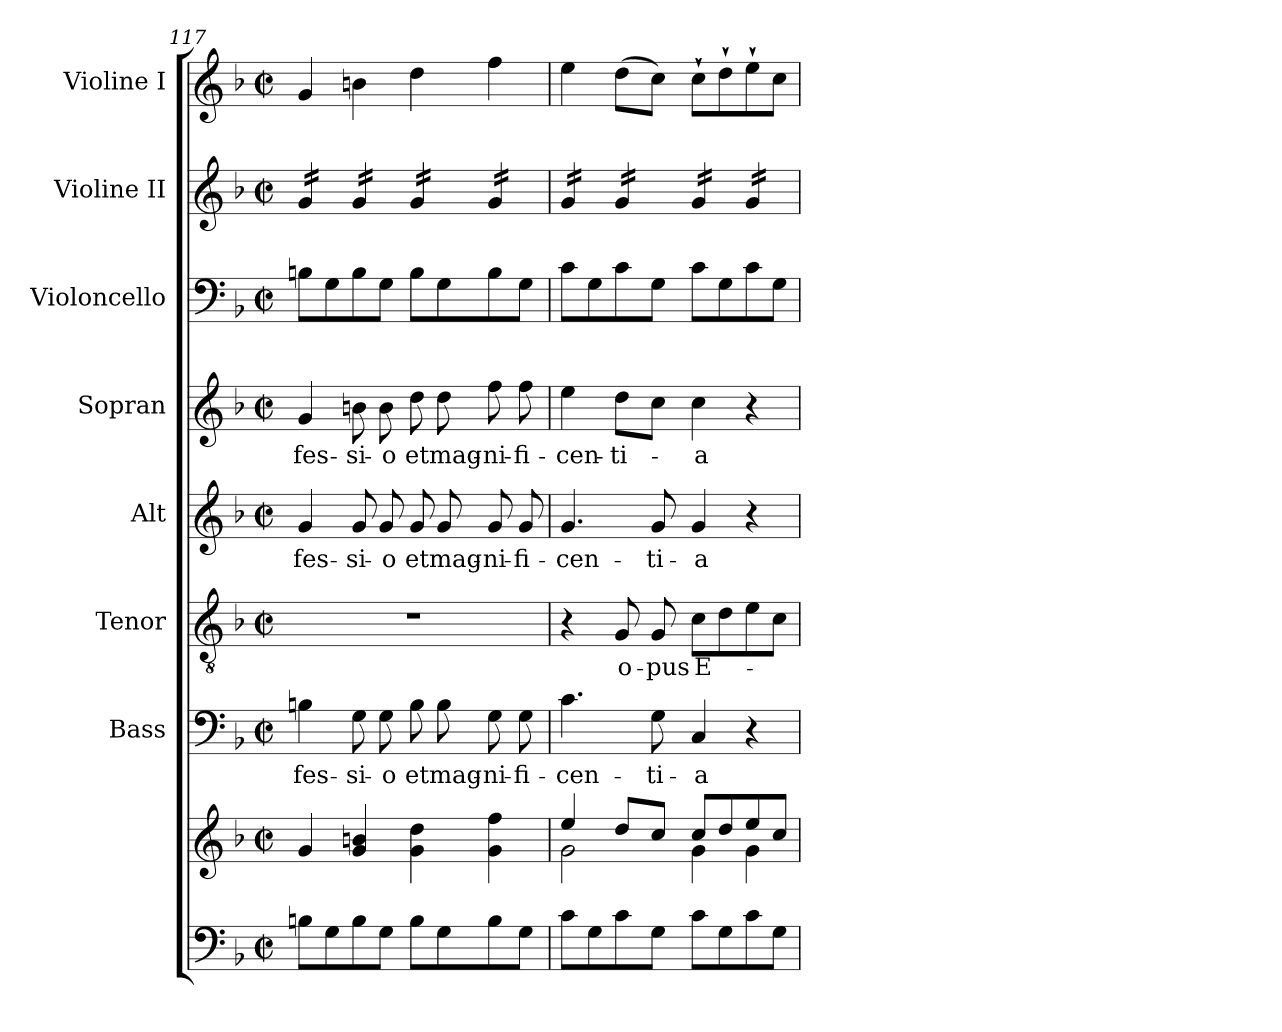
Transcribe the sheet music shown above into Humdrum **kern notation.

**kern	**kern	**kern	**text	**kern	**text	**kern	**text	**kern	**text	**kern	**kern	**kern
*part8	*part8	*part7	*part7	*part6	*part6	*part5	*part5	*part4	*part4	*part3	*part2	*part1
*staff9	*staff8	*staff7	*staff7	*staff6	*staff6	*staff5	*staff5	*staff4	*staff4	*staff3	*staff2	*staff1
*	*	*I"Bass	*	*I"Tenor	*	*I"Alt	*	*I"Sopran	*	*I"Violoncello	*I"Violine II	*I"Violine I
*	*	*I'B.	*	*I'T.	*	*I'A.	*	*I'S.	*	*I'Vc.	*I'Vl. II	*I'Vl. I
*clefF4	*clefG2	*clefF4	*	*clefGv2	*	*clefG2	*	*clefG2	*	*clefF4	*clefG2	*clefG2
*	*	*	*	*	*	*	*	*	*	*ITrd7c12	*	*
*k[b-]	*k[b-]	*k[b-]	*	*k[b-]	*	*k[b-]	*	*k[b-]	*	*k[b-]	*k[b-]	*k[b-]
*F:	*F:	*F:	*	*F:	*	*F:	*	*F:	*	*F:	*F:	*F:
*M2/2	*M2/2	*M2/2	*	*M2/2	*	*M2/2	*	*M2/2	*	*M2/2	*M2/2	*M2/2
*met(c|)	*met(c|)	*met(c|)	*	*met(c|)	*	*met(c|)	*	*met(c|)	*	*met(c|)	*met(c|)	*met(c|)
=117	=117	=117	=117	=117	=117	=117	=117	=117	=117	=117	=117	=117
!	!	!	!LO:LY:b	!	!	!	!LO:LY:b	!	!LO:LY:b	!	!	!
*	*	*	*	*	*	*	*	*	*	*	*tremolo	*
8Bn\L	4g/	4Bn\	-fes-	1r	.	4g/	-fes-	4g/	-fes-	8BBn\L	16g/LL	4g/
.	.	.	.	.	.	.	.	.	.	.	16g/	.
8G\	.	.	.	.	.	.	.	.	.	8GG\	16g/	.
.	.	.	.	.	.	.	.	.	.	.	16g/JJ	.
!	!	!	!LO:LY:b	!	!	!	!LO:LY:b	!	!LO:LY:b	!	!	!
8B\	4g/ 4bn/	8G\	-si-	.	.	8g/	-si-	8bn\	-si-	8BB\	16g/LL	4bn\
.	.	.	.	.	.	.	.	.	.	.	16g/	.
!	!	!	!LO:LY:b	!	!	!	!LO:LY:b	!	!LO:LY:b	!	!	!
8G\J	.	8G\	-o	.	.	8g/	-o	8b\	-o	8GG\J	16g/	.
.	.	.	.	.	.	.	.	.	.	.	16g/JJ	.
!	!	!	!LO:LY:b	!	!	!	!LO:LY:b	!	!LO:LY:b	!	!	!
8B\L	4g\ 4dd\	8B\	et	.	.	8g/	et	8dd\	et	8BB\L	16g/LL	4dd\
.	.	.	.	.	.	.	.	.	.	.	16g/	.
!	!	!	!LO:LY:b	!	!	!	!LO:LY:b	!	!LO:LY:b	!	!	!
8G\	.	8B\	mag-	.	.	8g/	mag-	8dd\	mag-	8GG\	16g/	.
.	.	.	.	.	.	.	.	.	.	.	16g/JJ	.
!	!	!	!LO:LY:b	!	!	!	!LO:LY:b	!	!LO:LY:b	!	!	!
8B\	4g\ 4ff\	8G\	-ni-	.	.	8g/	-ni-	8ff\	-ni-	8BB\	16g/LL	4ff\
.	.	.	.	.	.	.	.	.	.	.	16g/	.
!	!	!	!LO:LY:b	!	!	!	!LO:LY:b	!	!LO:LY:b	!	!	!
8G\J	.	8G\	-fi-	.	.	8g/	-fi-	8ff\	-fi-	8GG\J	16g/	.
.	.	.	.	.	.	.	.	.	.	.	16g/JJ	.
=118	=118	=118	=118	=118	=118	=118	=118	=118	=118	=118	=118	=118
*	*^	*	*	*	*	*	*	*	*	*	*	*
!	!	!	!	!LO:LY:b	!	!	!	!LO:LY:b	!	!LO:LY:b	!	!	!
8c\L	4ee/	2g\	4.c\	-cen-	4r	.	4.g/	-cen-	4ee\	-cen-	8C\L	16g/LL	4ee\
.	.	.	.	.	.	.	.	.	.	.	.	16g/	.
8G\	.	.	.	.	.	.	.	.	.	.	8GG\	16g/	.
.	.	.	.	.	.	.	.	.	.	.	.	16g/JJ	.
!	!	!	!	!	!	!LO:LY:b	!	!	!	!LO:LY:b	!	!	!
8c\	8dd/L	.	.	.	8G/	o-	.	.	8dd\L	-ti-	8C\	16g/LL	(>8dd\L
.	.	.	.	.	.	.	.	.	.	.	.	16g/	.
!	!	!	!	!LO:LY:b	!	!LO:LY:b	!	!LO:LY:b	!	!	!	!	!
8G\J	8cc/J	.	8G\	-ti-	8G/	-pus	8g/	-ti-	8cc\J	.	8GG\J	16g/	8cc\J)
.	.	.	.	.	.	.	.	.	.	.	.	16g/JJ	.
!	!	!	!	!LO:LY:b	!	!LO:LY:b	!	!LO:LY:b	!	!LO:LY:b	!	!	!
8c\L	8cc/L	4g\	4C/	-a	8c\L	E-	4g/	-a	4cc\	-a	8C\L	16g/LL	8cc`>\L
.	.	.	.	.	.	.	.	.	.	.	.	16g/	.
8G\	8dd/	.	.	.	8d\	.	.	.	.	.	8GG\	16g/	8dd`>\
.	.	.	.	.	.	.	.	.	.	.	.	16g/JJ	.
8c\	8ee/	4g\	4r	.	8e\	.	4r	.	4r	.	8C\	16g/LL	8ee`>\
.	.	.	.	.	.	.	.	.	.	.	.	16g/	.
8G\J	8cc/J	.	.	.	8c\J	.	.	.	.	.	8GG\J	16g/	8cc\J
.	.	.	.	.	.	.	.	.	.	.	.	16g/JJ	.
*	*	*	*	*	*	*	*	*	*	*	*	*Xtremolo	*
*	*v	*v	*	*	*	*	*	*	*	*	*	*	*
=	=	=	=	=	=	=	=	=	=	=	=	=
*-	*-	*-	*-	*-	*-	*-	*-	*-	*-	*-	*-	*-
